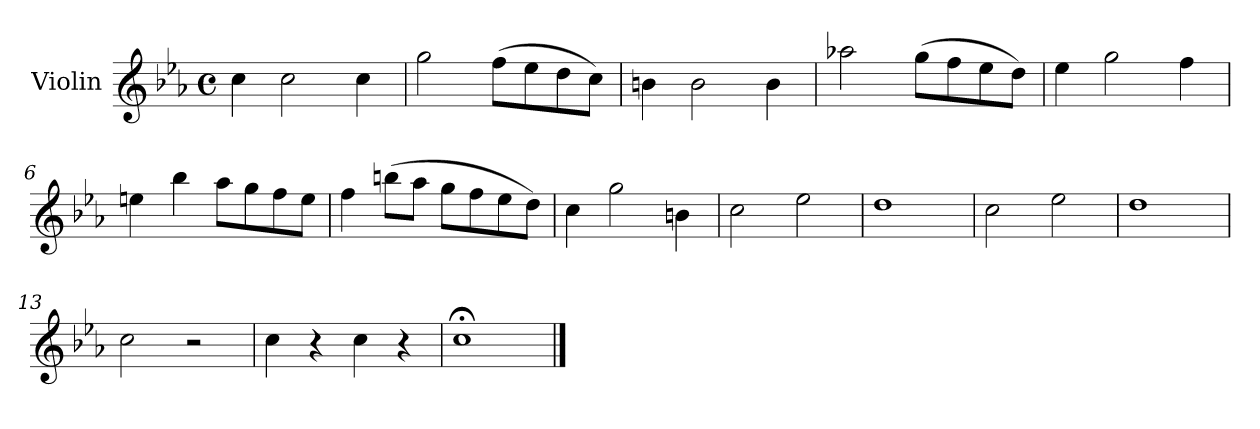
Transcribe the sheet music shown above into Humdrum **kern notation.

**kern
*part1
*staff1
*I"Violin
*I'Vln.
*clefG2
*k[b-e-a-]
*M4/4
*met(c)
=1
4cc\
2cc\
4cc\
=2
2gg\
(>8ff\L
8ee-\
8dd\
8cc\J)
=3
4bn\
2b\
4b\
=4
2aa-X\
(>8gg\L
8ff\
8ee-\
8dd\J)
=5
4ee-\
2gg\
4ff\
=6
4een\
4bb-\
8aa-\L
8gg\
8ff\
8ee\J
!!LO:LB:g=z
=7
4ff\
(>8bbn\L
8aa-\J
8gg\L
8ff\
8ee-\
8dd\J)
=8
4cc\
2gg\
4bn\
=9
2cc\
2ee-\
=10
1dd
=11
2cc\
2ee-\
=12
1dd
=13
2cc\
2r
=14
4cc\
4r
4cc\
4r
!!LO:LB:g=z
=15
1cc;<
==
*-
